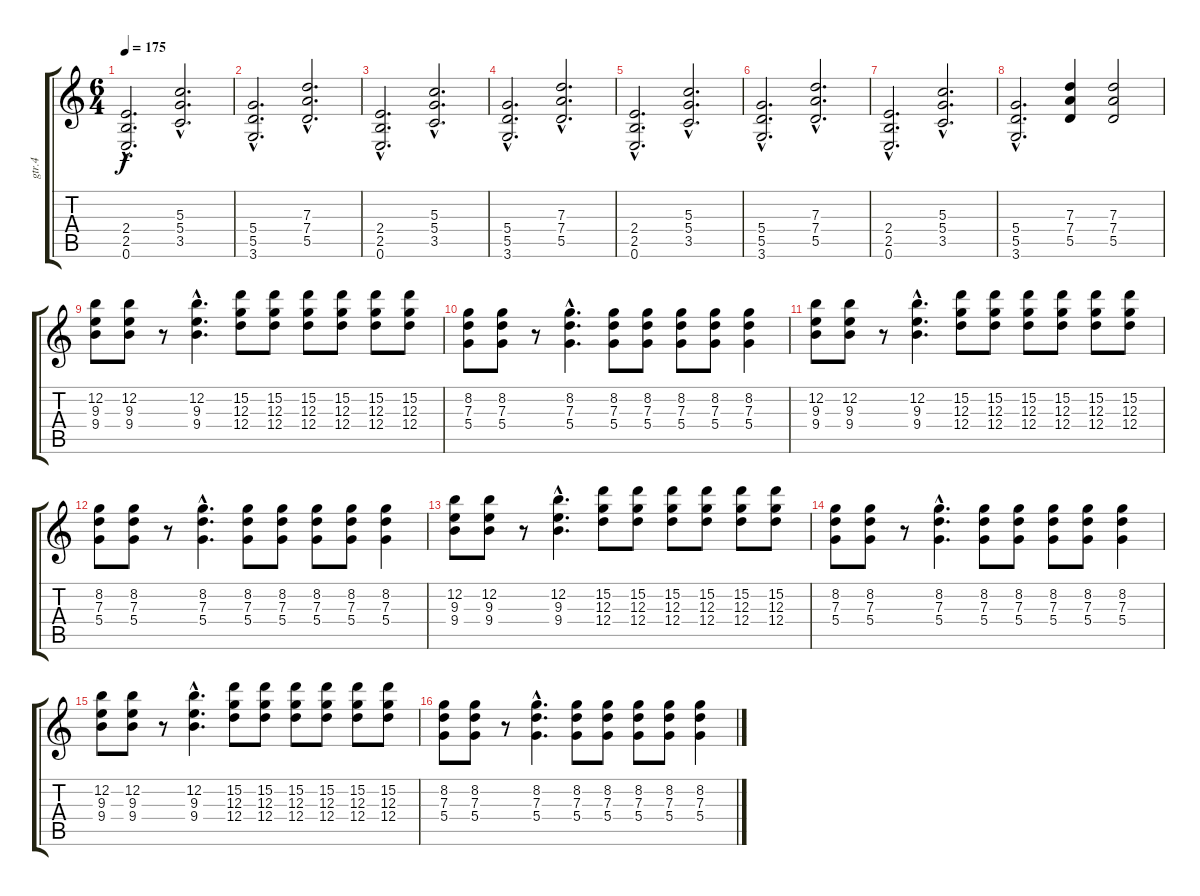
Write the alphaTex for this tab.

\track ("gtr.4" "gtr.4") {instrument distortionguitar}
\staff {score tabs}
\tuning (E4 B3 G3 D3 A2 E2) {hide}
\ts (6 4)
\tempo 175
\clef g2
\ks c
(2.4{hac} 2.5{hac} 0.6{hac}).2{d dy f} (5.3{hac} 5.4{hac} 3.5{hac}).2{d} |
(5.4{hac} 5.5{hac} 3.6{hac}).2{d} (7.3{hac} 7.4{hac} 5.5{hac}).2{d} |
(2.4{hac} 2.5{hac} 0.6{hac}).2{d} (5.3{hac} 5.4{hac} 3.5{hac}).2{d} |
(5.4{hac} 5.5{hac} 3.6{hac}).2{d} (7.3{hac} 7.4{hac} 5.5{hac}).2{d} |
(2.4{hac} 2.5{hac} 0.6{hac}).2{d} (5.3{hac} 5.4{hac} 3.5{hac}).2{d} |
(5.4{hac} 5.5{hac} 3.6{hac}).2{d} (7.3{hac} 7.4{hac} 5.5{hac}).2{d} |
(2.4{hac} 2.5{hac} 0.6{hac}).2{d} (5.3{hac} 5.4{hac} 3.5{hac}).2{d} |
(5.4{hac} 5.5{hac} 3.6{hac}).2{d} (7.3 7.4 5.5).4 (7.3 7.4 5.5).2 |
(12.2 9.3 9.4).8 (12.2 9.3 9.4).8 r.8 (12.2{hac} 9.3{hac} 9.4{hac}).4{d} (15.2 12.3 12.4).8 (15.2 12.3 12.4).8 (15.2 12.3 12.4).8 (15.2 12.3 12.4).8 (15.2 12.3 12.4).8 (15.2 12.3 12.4).8 |
(8.2 7.3 5.4).8 (8.2 7.3 5.4).8 r.8 (8.2{hac} 7.3{hac} 5.4{hac}).4{d} (8.2 7.3 5.4).8 (8.2 7.3 5.4).8 (8.2 7.3 5.4).8 (8.2 7.3 5.4).8 (8.2 7.3 5.4).4 |
(12.2 9.3 9.4).8 (12.2 9.3 9.4).8 r.8 (12.2{hac} 9.3{hac} 9.4{hac}).4{d} (15.2 12.3 12.4).8 (15.2 12.3 12.4).8 (15.2 12.3 12.4).8 (15.2 12.3 12.4).8 (15.2 12.3 12.4).8 (15.2 12.3 12.4).8 |
(8.2 7.3 5.4).8 (8.2 7.3 5.4).8 r.8 (8.2{hac} 7.3{hac} 5.4{hac}).4{d} (8.2 7.3 5.4).8 (8.2 7.3 5.4).8 (8.2 7.3 5.4).8 (8.2 7.3 5.4).8 (8.2 7.3 5.4).4 |
(12.2 9.3 9.4).8 (12.2 9.3 9.4).8 r.8 (12.2{hac} 9.3{hac} 9.4{hac}).4{d} (15.2 12.3 12.4).8 (15.2 12.3 12.4).8 (15.2 12.3 12.4).8 (15.2 12.3 12.4).8 (15.2 12.3 12.4).8 (15.2 12.3 12.4).8 |
(8.2 7.3 5.4).8 (8.2 7.3 5.4).8 r.8 (8.2{hac} 7.3{hac} 5.4{hac}).4{d} (8.2 7.3 5.4).8 (8.2 7.3 5.4).8 (8.2 7.3 5.4).8 (8.2 7.3 5.4).8 (8.2 7.3 5.4).4 |
(12.2 9.3 9.4).8 (12.2 9.3 9.4).8 r.8 (12.2{hac} 9.3{hac} 9.4{hac}).4{d} (15.2 12.3 12.4).8 (15.2 12.3 12.4).8 (15.2 12.3 12.4).8 (15.2 12.3 12.4).8 (15.2 12.3 12.4).8 (15.2 12.3 12.4).8 |
(8.2 7.3 5.4).8 (8.2 7.3 5.4).8 r.8 (8.2{hac} 7.3{hac} 5.4{hac}).4{d} (8.2 7.3 5.4).8 (8.2 7.3 5.4).8 (8.2 7.3 5.4).8 (8.2 7.3 5.4).8 (8.2 7.3 5.4).4
